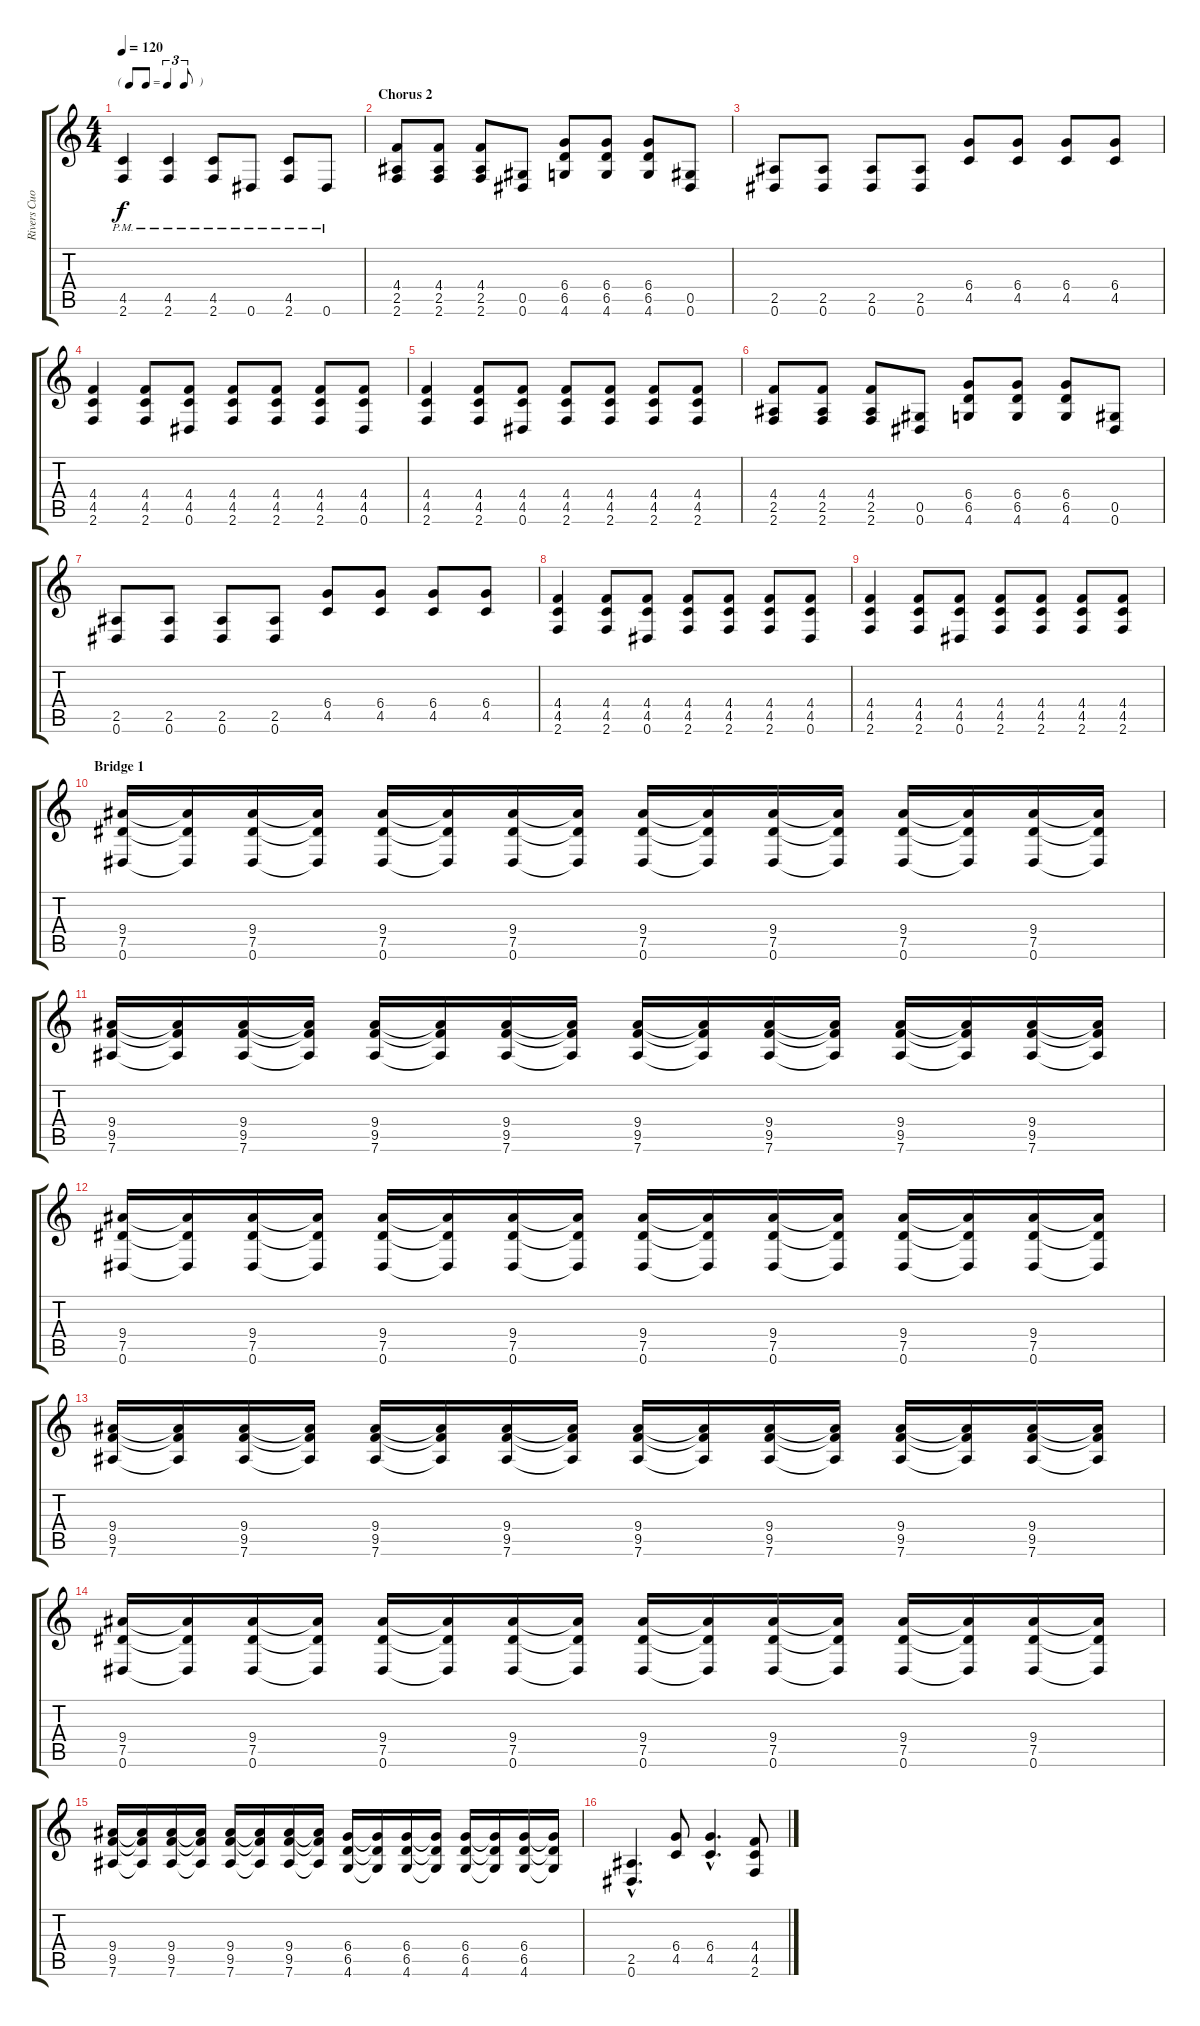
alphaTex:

\track ("Rivers Cuomo - Guitar" "Rivers Cuo") {instrument distortionguitar}
\staff {score tabs}
\tuning (Eb4 Bb3 Gb3 Db3 Ab2 Eb2) {hide}
\ts (4 4)
\tf triplet8th
\tempo 120
\clef g2
\ks c
(4.5{pm} 2.6{pm}).4{dy f} (4.5{pm} 2.6{pm}).4 (4.5{pm} 2.6{pm}).8 0.6{pm}.8 (4.5{pm} 2.6{pm}).8 0.6{pm}.8 |
\section ("" "Chorus 2")
(4.4 2.5 2.6).8 (4.4 2.5 2.6).8 (4.4 2.5 2.6).8 (0.5 0.6).8 (6.4 6.5 4.6).8 (6.4 6.5 4.6).8 (6.4 6.5 4.6).8 (0.5 0.6).8 |
(2.5 0.6).8 (2.5 0.6).8 (2.5 0.6).8 (2.5 0.6).8 (6.4 4.5).8 (6.4 4.5).8 (6.4 4.5).8 (6.4 4.5).8 |
(4.4 4.5 2.6).4 (4.4 4.5 2.6).8 (4.4 4.5 0.6).8 (4.4 4.5 2.6).8 (4.4 4.5 2.6).8 (4.4 4.5 2.6).8 (4.4 4.5 0.6).8 |
(4.4 4.5 2.6).4 (4.4 4.5 2.6).8 (4.4 4.5 0.6).8 (4.4 4.5 2.6).8 (4.4 4.5 2.6).8 (4.4 4.5 2.6).8 (4.4 4.5 2.6).8 |
(4.4 2.5 2.6).8 (4.4 2.5 2.6).8 (4.4 2.5 2.6).8 (0.5 0.6).8 (6.4 6.5 4.6).8 (6.4 6.5 4.6).8 (6.4 6.5 4.6).8 (0.5 0.6).8 |
(2.5 0.6).8 (2.5 0.6).8 (2.5 0.6).8 (2.5 0.6).8 (6.4 4.5).8 (6.4 4.5).8 (6.4 4.5).8 (6.4 4.5).8 |
(4.4 4.5 2.6).4 (4.4 4.5 2.6).8 (4.4 4.5 0.6).8 (4.4 4.5 2.6).8 (4.4 4.5 2.6).8 (4.4 4.5 2.6).8 (4.4 4.5 0.6).8 |
(4.4 4.5 2.6).4 (4.4 4.5 2.6).8 (4.4 4.5 0.6).8 (4.4 4.5 2.6).8 (4.4 4.5 2.6).8 (4.4 4.5 2.6).8 (4.4 4.5 2.6).8 |
\section ("" "Bridge 1")
(9.4 7.5 0.6).16 (9.4{t} 7.5{t} 0.6{t}).16 (9.4 7.5 0.6).16 (9.4{t} 7.5{t} 0.6{t}).16 (9.4 7.5 0.6).16 (9.4{t} 7.5{t} 0.6{t}).16 (9.4 7.5 0.6).16 (9.4{t} 7.5{t} 0.6{t}).16 (9.4 7.5 0.6).16 (9.4{t} 7.5{t} 0.6{t}).16 (9.4 7.5 0.6).16 (9.4{t} 7.5{t} 0.6{t}).16 (9.4 7.5 0.6).16 (9.4{t} 7.5{t} 0.6{t}).16 (9.4 7.5 0.6).16 (9.4{t} 7.5{t} 0.6{t}).16 |
(9.4 9.5 7.6).16 (9.4{t} 9.5{t} 7.6{t}).16 (9.4 9.5 7.6).16 (9.4{t} 9.5{t} 7.6{t}).16 (9.4 9.5 7.6).16 (9.4{t} 9.5{t} 7.6{t}).16 (9.4 9.5 7.6).16 (9.4{t} 9.5{t} 7.6{t}).16 (9.4 9.5 7.6).16 (9.4{t} 9.5{t} 7.6{t}).16 (9.4 9.5 7.6).16 (9.4{t} 9.5{t} 7.6{t}).16 (9.4 9.5 7.6).16 (9.4{t} 9.5{t} 7.6{t}).16 (9.4 9.5 7.6).16 (9.4{t} 9.5{t} 7.6{t}).16 |
(9.4 7.5 0.6).16 (9.4{t} 7.5{t} 0.6{t}).16 (9.4 7.5 0.6).16 (9.4{t} 7.5{t} 0.6{t}).16 (9.4 7.5 0.6).16 (9.4{t} 7.5{t} 0.6{t}).16 (9.4 7.5 0.6).16 (9.4{t} 7.5{t} 0.6{t}).16 (9.4 7.5 0.6).16 (9.4{t} 7.5{t} 0.6{t}).16 (9.4 7.5 0.6).16 (9.4{t} 7.5{t} 0.6{t}).16 (9.4 7.5 0.6).16 (9.4{t} 7.5{t} 0.6{t}).16 (9.4 7.5 0.6).16 (9.4{t} 7.5{t} 0.6{t}).16 |
(9.4 9.5 7.6).16 (9.4{t} 9.5{t} 7.6{t}).16 (9.4 9.5 7.6).16 (9.4{t} 9.5{t} 7.6{t}).16 (9.4 9.5 7.6).16 (9.4{t} 9.5{t} 7.6{t}).16 (9.4 9.5 7.6).16 (9.4{t} 9.5{t} 7.6{t}).16 (9.4 9.5 7.6).16 (9.4{t} 9.5{t} 7.6{t}).16 (9.4 9.5 7.6).16 (9.4{t} 9.5{t} 7.6{t}).16 (9.4 9.5 7.6).16 (9.4{t} 9.5{t} 7.6{t}).16 (9.4 9.5 7.6).16 (9.4{t} 9.5{t} 7.6{t}).16 |
(9.4 7.5 0.6).16 (9.4{t} 7.5{t} 0.6{t}).16 (9.4 7.5 0.6).16 (9.4{t} 7.5{t} 0.6{t}).16 (9.4 7.5 0.6).16 (9.4{t} 7.5{t} 0.6{t}).16 (9.4 7.5 0.6).16 (9.4{t} 7.5{t} 0.6{t}).16 (9.4 7.5 0.6).16 (9.4{t} 7.5{t} 0.6{t}).16 (9.4 7.5 0.6).16 (9.4{t} 7.5{t} 0.6{t}).16 (9.4 7.5 0.6).16 (9.4{t} 7.5{t} 0.6{t}).16 (9.4 7.5 0.6).16 (9.4{t} 7.5{t} 0.6{t}).16 |
(9.4 9.5 7.6).16 (9.4{t} 9.5{t} 7.6{t}).16 (9.4 9.5 7.6).16 (9.4{t} 9.5{t} 7.6{t}).16 (9.4 9.5 7.6).16 (9.4{t} 9.5{t} 7.6{t}).16 (9.4 9.5 7.6).16 (9.4{t} 9.5{t} 7.6{t}).16 (6.4 6.5 4.6).16 (6.4{t} 6.5{t} 4.6{t}).16 (6.4 6.5 4.6).16 (6.4{t} 6.5{t} 4.6{t}).16 (6.4 6.5 4.6).16 (6.4{t} 6.5{t} 4.6{t}).16 (6.4 6.5 4.6).16 (6.4{t} 6.5{t} 4.6{t}).16 |
(2.5{hac} 0.6{hac}).4{d} (6.4 4.5).8 (6.4{hac} 4.5{hac}).4{d} (4.4 4.5 2.6).8
